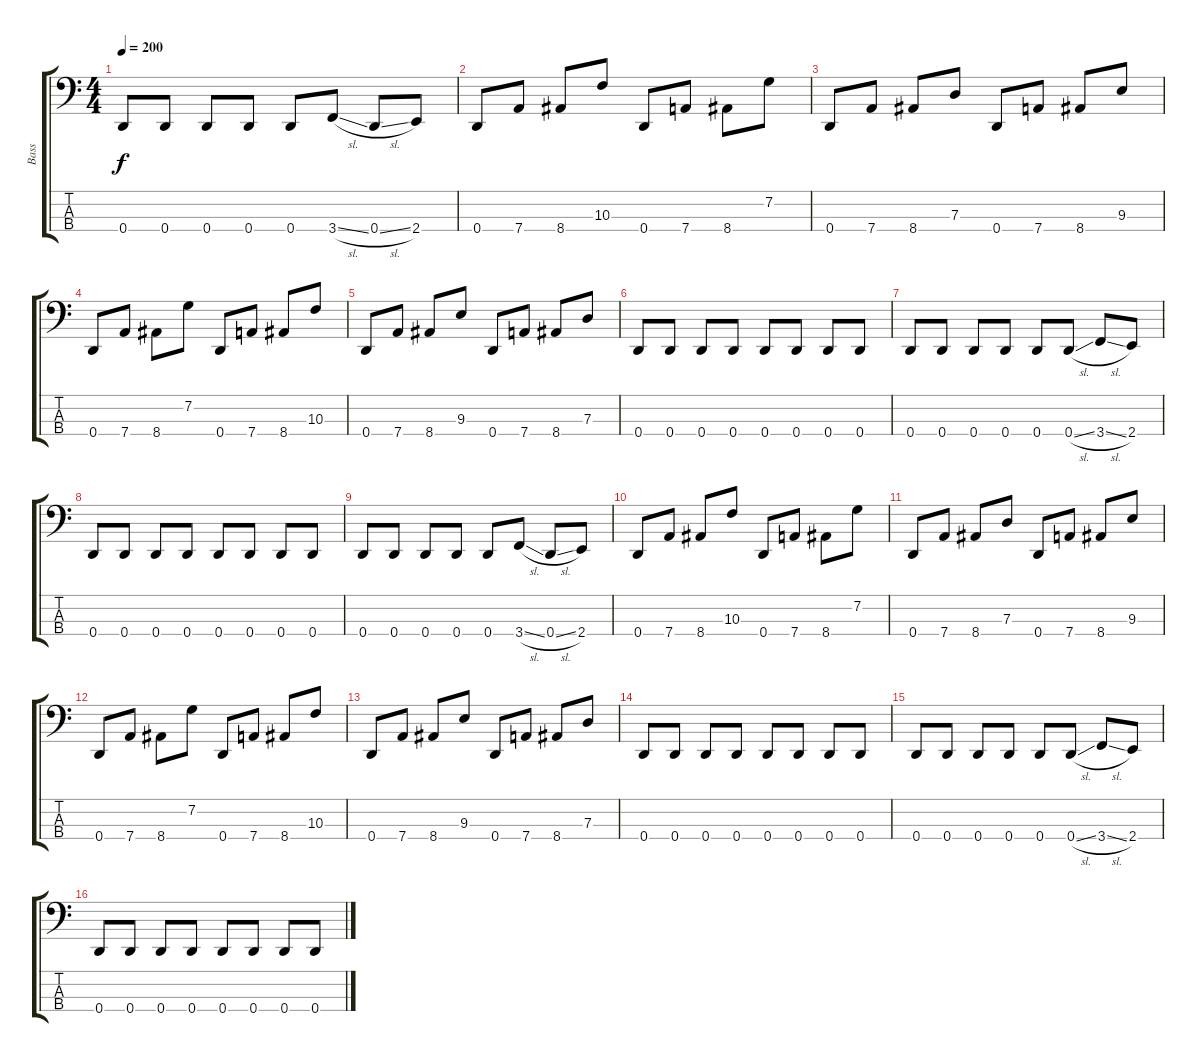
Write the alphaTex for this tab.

\track ("Bass" "Bass") {instrument electricbasspick}
\staff {score tabs}
\tuning (F2 C2 G1 D1) {hide}
\ts (4 4)
\tempo 200
\clef f4
\ks c
0.4.8{dy f} 0.4.8 0.4.8 0.4.8 0.4.8 3.4{sl}.8 0.4{sl}.8 2.4.8 |
0.4.8 7.4.8 8.4.8 10.3.8 0.4.8 7.4.8 8.4.8 7.2.8 |
0.4.8 7.4.8 8.4.8 7.3.8 0.4.8 7.4.8 8.4.8 9.3.8 |
0.4.8 7.4.8 8.4.8 7.2.8 0.4.8 7.4.8 8.4.8 10.3.8 |
0.4.8 7.4.8 8.4.8 9.3.8 0.4.8 7.4.8 8.4.8 7.3.8 |
0.4.8 0.4.8 0.4.8 0.4.8 0.4.8 0.4.8 0.4.8 0.4.8 |
0.4.8 0.4.8 0.4.8 0.4.8 0.4.8 0.4{sl}.8 3.4{sl}.8 2.4.8 |
0.4.8 0.4.8 0.4.8 0.4.8 0.4.8 0.4.8 0.4.8 0.4.8 |
0.4.8 0.4.8 0.4.8 0.4.8 0.4.8 3.4{sl}.8 0.4{sl}.8 2.4.8 |
0.4.8 7.4.8 8.4.8 10.3.8 0.4.8 7.4.8 8.4.8 7.2.8 |
0.4.8 7.4.8 8.4.8 7.3.8 0.4.8 7.4.8 8.4.8 9.3.8 |
0.4.8 7.4.8 8.4.8 7.2.8 0.4.8 7.4.8 8.4.8 10.3.8 |
0.4.8 7.4.8 8.4.8 9.3.8 0.4.8 7.4.8 8.4.8 7.3.8 |
0.4.8 0.4.8 0.4.8 0.4.8 0.4.8 0.4.8 0.4.8 0.4.8 |
0.4.8 0.4.8 0.4.8 0.4.8 0.4.8 0.4{sl}.8 3.4{sl}.8 2.4.8 |
0.4.8 0.4.8 0.4.8 0.4.8 0.4.8 0.4.8 0.4.8 0.4.8
